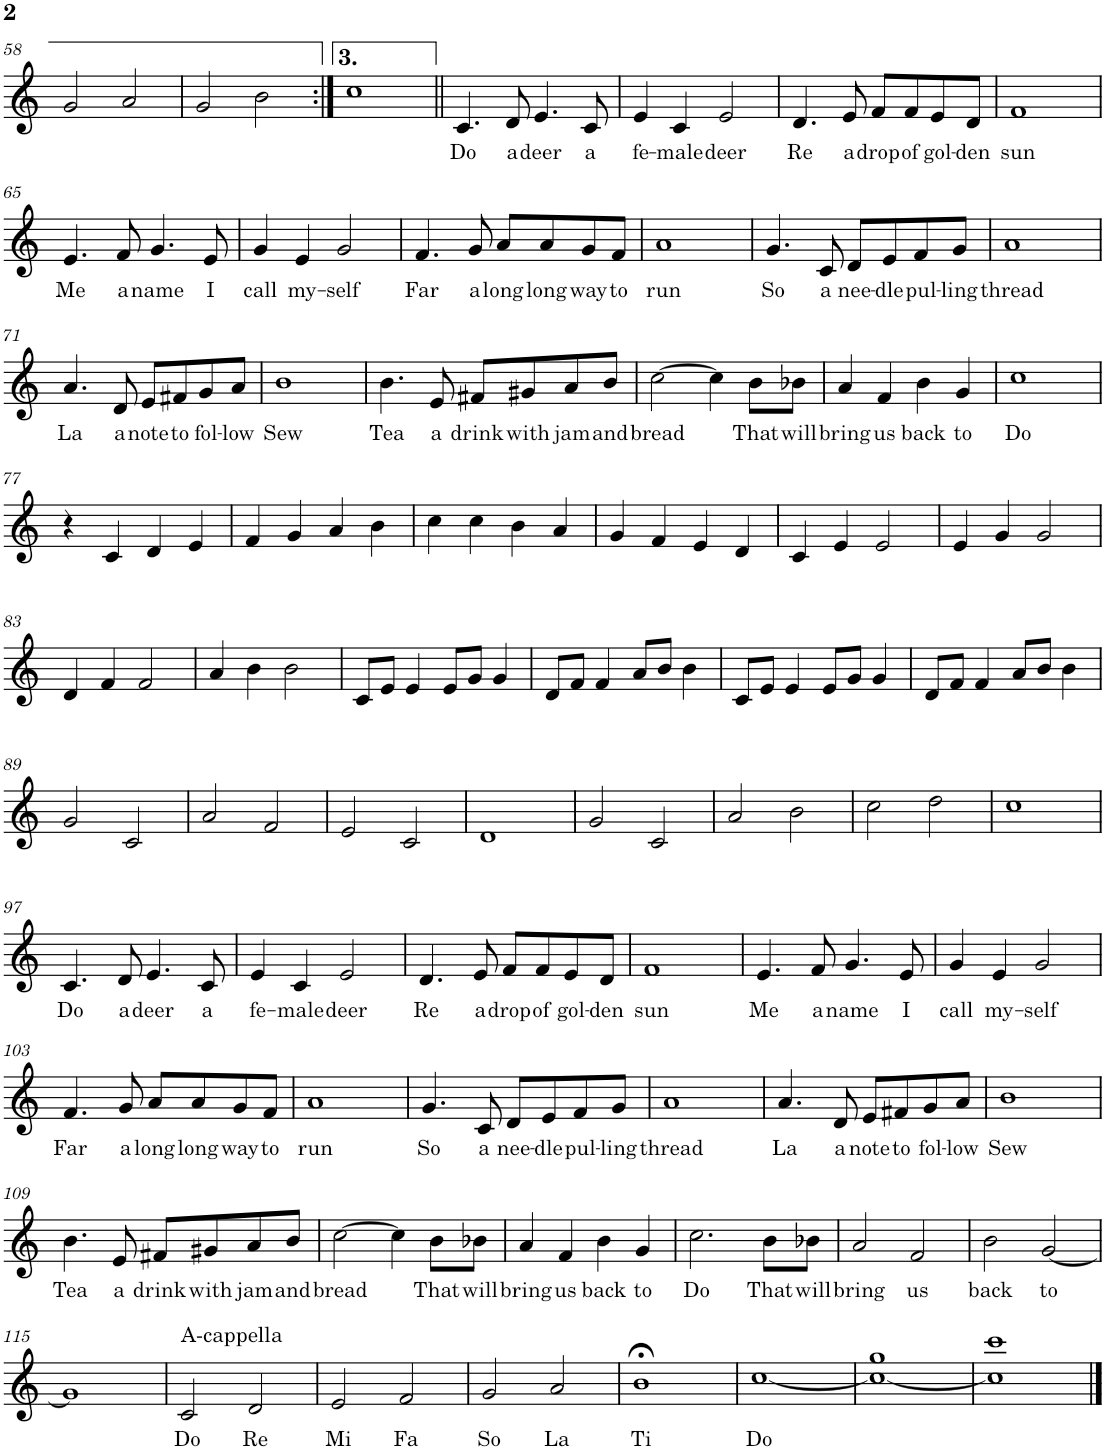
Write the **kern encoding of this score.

**kern	**text
*part1	*part1
*staff1	*staff1
*I"Vibraphone	*
*I'Vib.	*
!!LO:PB:g=z
*clefG2	*
*k[]	*
*M4/4	*
=58	=58
2g/	.
2a/	.
=59	=59
2g/	.
2b\	.
=60:|!	=60:|!
1cc	.
=61||	=61||
!	!LO:LY:b
4.c/	Do
!	!LO:LY:b
8d/	a
!	!LO:LY:b
4.e/	deer
!	!LO:LY:b
8c/	a
=62	=62
!	!LO:LY:b
4e/	fe-
!	!LO:LY:b
4c/	-male
!	!LO:LY:b
2e/	deer
=63	=63
!	!LO:LY:b
4.d/	Re
!	!LO:LY:b
8e/	a
!	!LO:LY:b
8f/L	drop
!	!LO:LY:b
8f/	of
!	!LO:LY:b
8e/	gol-
!	!LO:LY:b
8d/J	-den
=64	=64
!	!LO:LY:b
1f	sun
!!LO:LB:g=z
=65	=65
!	!LO:LY:b
4.e/	Me
!	!LO:LY:b
8f/	a
!	!LO:LY:b
4.g/	name
!	!LO:LY:b
8e/	I
=66	=66
!	!LO:LY:b
4g/	call
!	!LO:LY:b
4e/	my-
!	!LO:LY:b
2g/	-self
=67	=67
!	!LO:LY:b
4.f/	Far
!	!LO:LY:b
8g/	a
!	!LO:LY:b
8a/L	long
!	!LO:LY:b
8a/	long
!	!LO:LY:b
8g/	way
!	!LO:LY:b
8f/J	to
=68	=68
!	!LO:LY:b
1a	run
=69	=69
!	!LO:LY:b
4.g/	So
!	!LO:LY:b
8c/	a
!	!LO:LY:b
8d/L	nee-
!	!LO:LY:b
8e/	-dle
!	!LO:LY:b
8f/	pul-
!	!LO:LY:b
8g/J	-ling
=70	=70
!	!LO:LY:b
1a	thread
!!LO:LB:g=z
=71	=71
!	!LO:LY:b
4.a/	La
!	!LO:LY:b
8d/	a
!	!LO:LY:b
8e/L	note
!	!LO:LY:b
8f#X/	to
!	!LO:LY:b
8g/	fol-
!	!LO:LY:b
8a/J	-low
=72	=72
!	!LO:LY:b
1b	Sew
=73	=73
!	!LO:LY:b
4.b\	Tea
!	!LO:LY:b
8e/	a
!	!LO:LY:b
8f#X/L	drink
!	!LO:LY:b
8g#X/	with
!	!LO:LY:b
8a/	jam
!	!LO:LY:b
8b/J	and
=74	=74
!	!LO:LY:b
[2cc\	bread
4cc\]	.
!	!LO:LY:b
8b\L	That
!	!LO:LY:b
8b-X\J	will
=75	=75
!	!LO:LY:b
4a/	bring
!	!LO:LY:b
4f/	us
!	!LO:LY:b
4b\	back
!	!LO:LY:b
4g/	to
=76	=76
!	!LO:LY:b
1cc	Do
!!LO:LB:g=z
=77	=77
4r	.
4c/	.
4d/	.
4e/	.
=78	=78
4f/	.
4g/	.
4a/	.
4b\	.
=79	=79
4cc\	.
4cc\	.
4b\	.
4a/	.
=80	=80
4g/	.
4f/	.
4e/	.
4d/	.
=81	=81
4c/	.
4e/	.
2e/	.
=82	=82
4e/	.
4g/	.
2g/	.
!!LO:LB:g=z
=83	=83
4d/	.
4f/	.
2f/	.
=84	=84
4a/	.
4b\	.
2b\	.
=85	=85
8c/L	.
8e/J	.
4e/	.
8e/L	.
8g/J	.
4g/	.
=86	=86
8d/L	.
8f/J	.
4f/	.
8a/L	.
8b/J	.
4b\	.
=87	=87
8c/L	.
8e/J	.
4e/	.
8e/L	.
8g/J	.
4g/	.
=88	=88
8d/L	.
8f/J	.
4f/	.
8a/L	.
8b/J	.
4b\	.
!!LO:LB:g=z
=89	=89
2g/	.
2c/	.
=90	=90
2a/	.
2f/	.
=91	=91
2e/	.
2c/	.
=92	=92
1d	.
=93	=93
2g/	.
2c/	.
=94	=94
2a/	.
2b\	.
=95	=95
2cc\	.
2dd\	.
=96	=96
1cc	.
!!LO:LB:g=z
=97	=97
!	!LO:LY:b
4.c/	Do
!	!LO:LY:b
8d/	a
!	!LO:LY:b
4.e/	deer
!	!LO:LY:b
8c/	a
=98	=98
!	!LO:LY:b
4e/	fe-
!	!LO:LY:b
4c/	-male
!	!LO:LY:b
2e/	deer
=99	=99
!	!LO:LY:b
4.d/	Re
!	!LO:LY:b
8e/	a
!	!LO:LY:b
8f/L	drop
!	!LO:LY:b
8f/	of
!	!LO:LY:b
8e/	gol-
!	!LO:LY:b
8d/J	-den
=100	=100
!	!LO:LY:b
1f	sun
=101	=101
!	!LO:LY:b
4.e/	Me
!	!LO:LY:b
8f/	a
!	!LO:LY:b
4.g/	name
!	!LO:LY:b
8e/	I
=102	=102
!	!LO:LY:b
4g/	call
!	!LO:LY:b
4e/	my-
!	!LO:LY:b
2g/	-self
!!LO:LB:g=z
=103	=103
!	!LO:LY:b
4.f/	Far
!	!LO:LY:b
8g/	a
!	!LO:LY:b
8a/L	long
!	!LO:LY:b
8a/	long
!	!LO:LY:b
8g/	way
!	!LO:LY:b
8f/J	to
=104	=104
!	!LO:LY:b
1a	run
=105	=105
!	!LO:LY:b
4.g/	So
!	!LO:LY:b
8c/	a
!	!LO:LY:b
8d/L	nee-
!	!LO:LY:b
8e/	-dle
!	!LO:LY:b
8f/	pul-
!	!LO:LY:b
8g/J	-ling
=106	=106
!	!LO:LY:b
1a	thread
=107	=107
!	!LO:LY:b
4.a/	La
!	!LO:LY:b
8d/	a
!	!LO:LY:b
8e/L	note
!	!LO:LY:b
8f#X/	to
!	!LO:LY:b
8g/	fol-
!	!LO:LY:b
8a/J	-low
=108	=108
!	!LO:LY:b
1b	Sew
!!LO:LB:g=z
=109	=109
!	!LO:LY:b
4.b\	Tea
!	!LO:LY:b
8e/	a
!	!LO:LY:b
8f#X/L	drink
!	!LO:LY:b
8g#X/	with
!	!LO:LY:b
8a/	jam
!	!LO:LY:b
8b/J	and
=110	=110
!	!LO:LY:b
[2cc\	bread
4cc\]	.
!	!LO:LY:b
8b\L	That
!	!LO:LY:b
8b-X\J	will
=111	=111
!	!LO:LY:b
4a/	bring
!	!LO:LY:b
4f/	us
!	!LO:LY:b
4b\	back
!	!LO:LY:b
4g/	to
=112	=112
!	!LO:LY:b
2.cc\	Do
!	!LO:LY:b
8b\L	That
!	!LO:LY:b
8b-X\J	will
=113	=113
!	!LO:LY:b
2a/	bring
!	!LO:LY:b
2f/	us
=114	=114
!	!LO:LY:b
2b\	back
!	!LO:LY:b
[2g/	to
!!LO:LB:g=z
=115	=115
1g]	.
=116	=116
!	!LO:LY:b
2c/	Do
!	!LO:LY:b
2d/	Re
=117	=117
!	!LO:LY:b
2e/	Mi
!	!LO:LY:b
2f/	Fa
=118	=118
!	!LO:LY:b
2g/	So
!	!LO:LY:b
2a/	La
=119	=119
!	!LO:LY:b
1b;<	Ti
=120	=120
!	!LO:LY:b
[<1cc	Do
=121	=121
1cc_ 1gg	.
=122	=122
1cc] 1ccc	.
==	==
*-	*-
